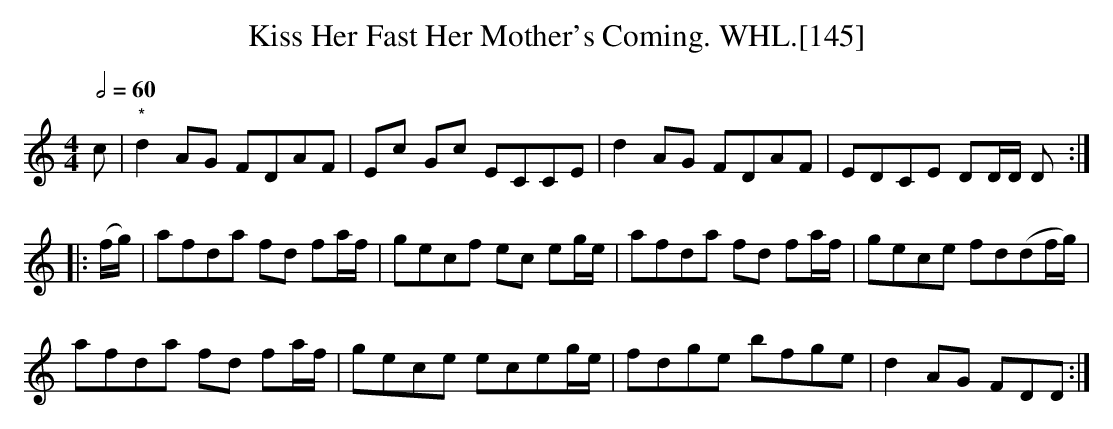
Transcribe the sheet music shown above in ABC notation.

X:1
T:Kiss Her Fast Her Mother's Coming. WHL.[145]
M:4/4
L:1/8
Q:2/4=60
K:Ddor
c | "*"d2AG FDAF | Ec Gc ECCE | d2AG FDAF | EDCE DD/D/ D:|
|: (f/g/) | afda fd fa/f/ | gecf ec eg/e/ | afda fd fa/f/ | gece fd(df/g/) |
afda fd fa/f/ | gece eceg/e/ | fdge bfge | d2AG FDD:|
